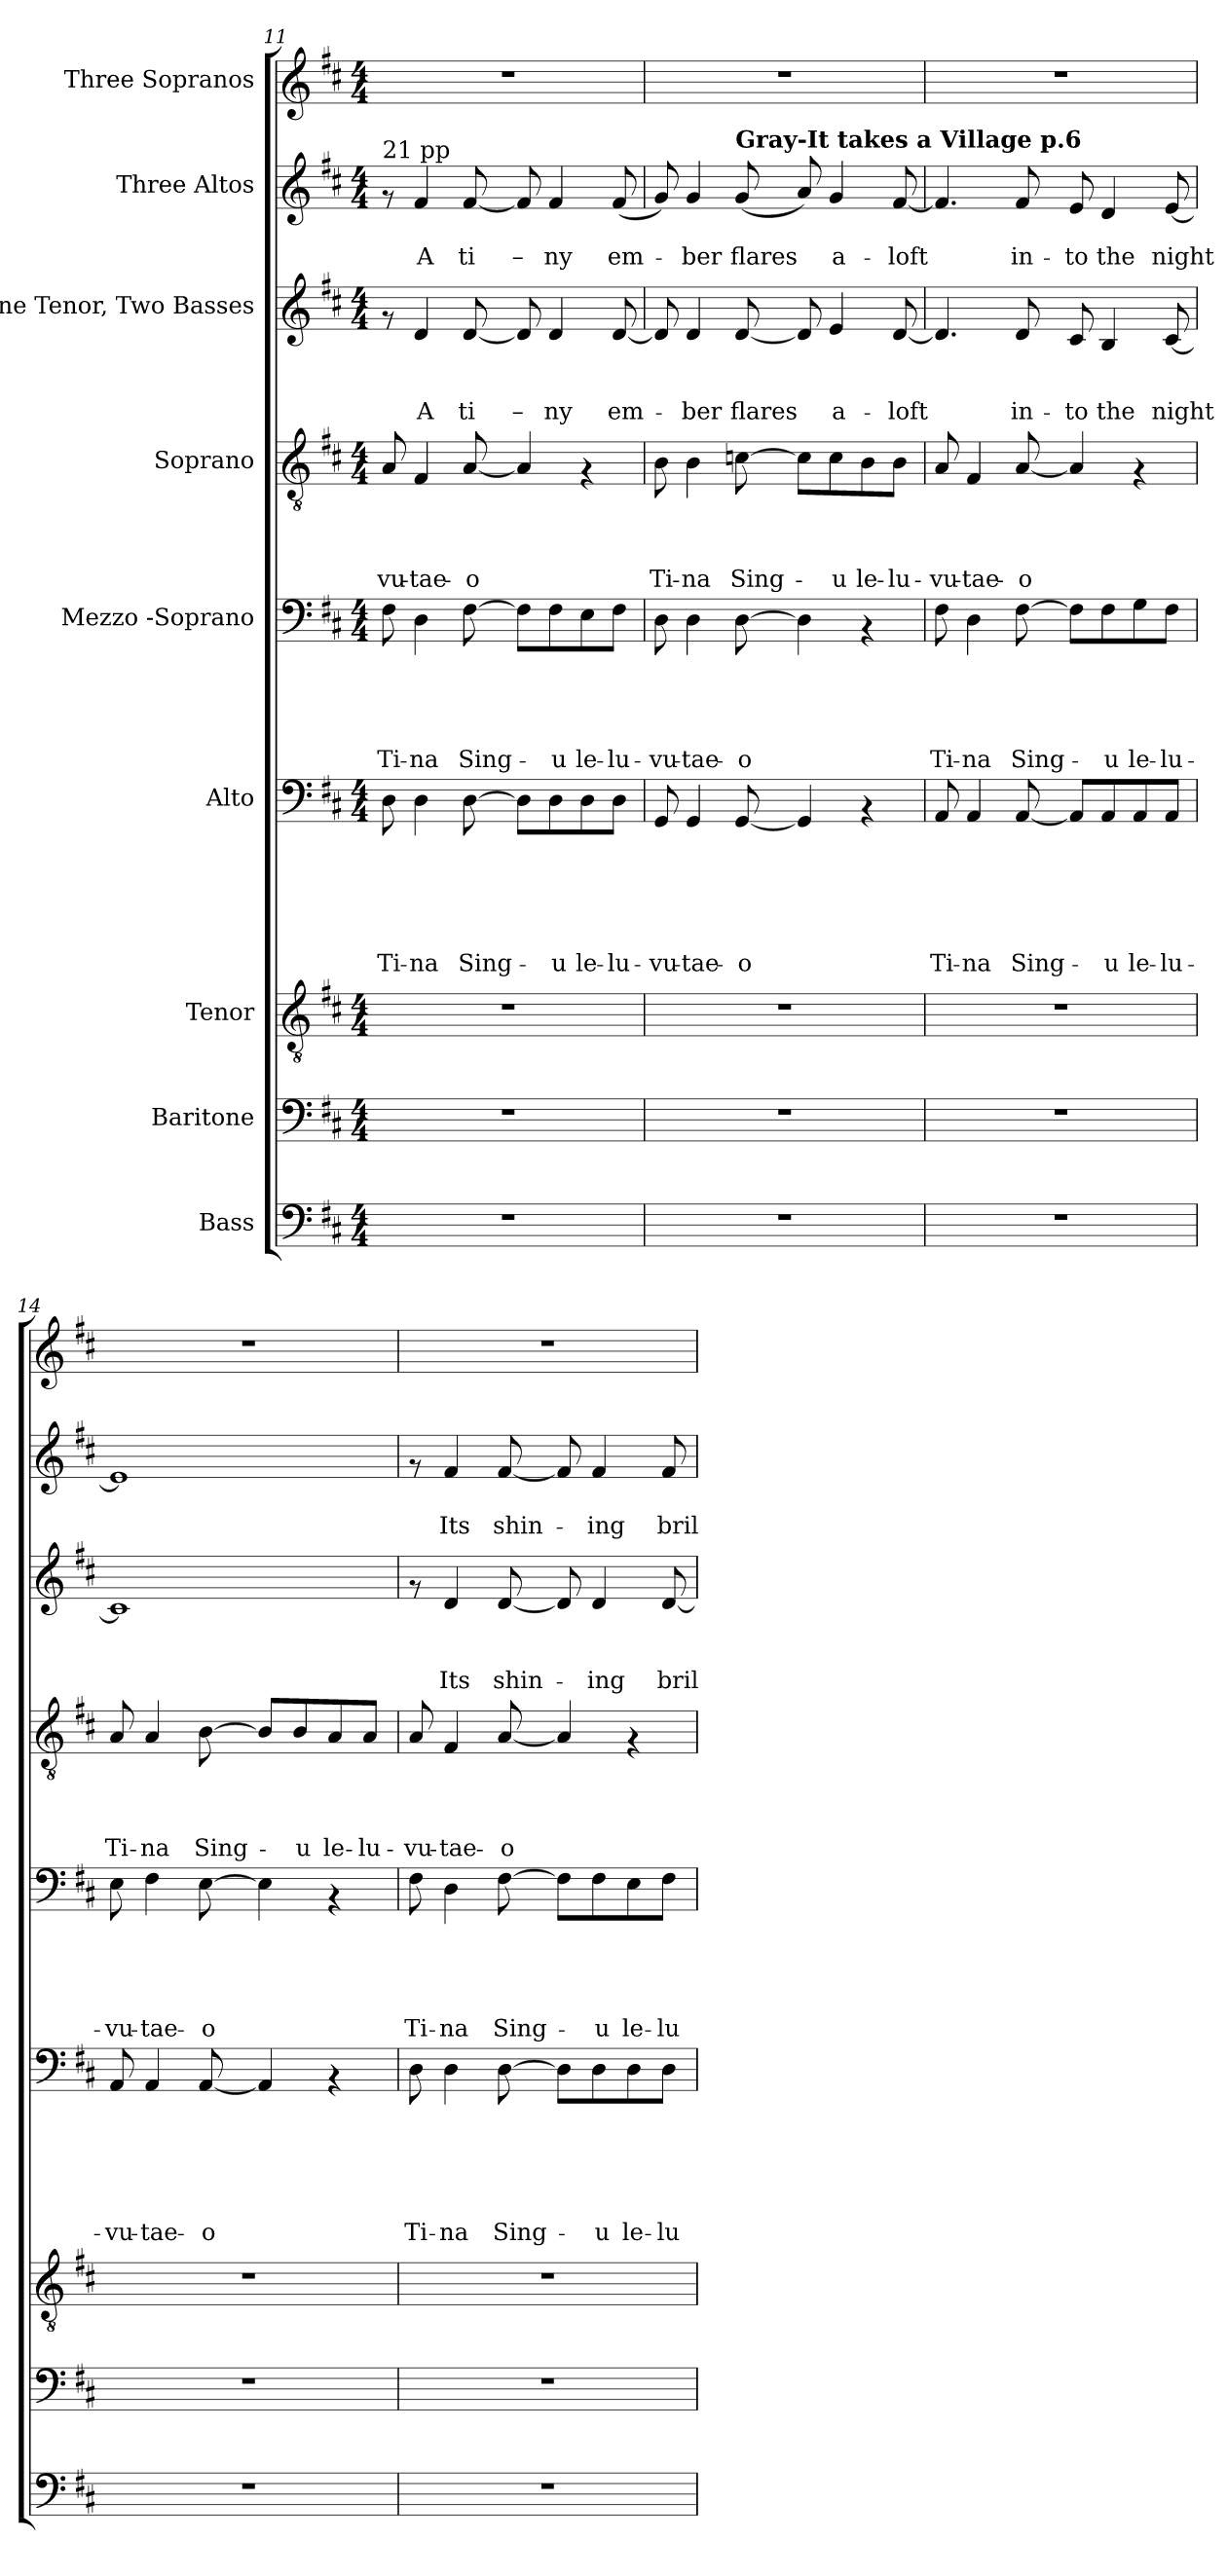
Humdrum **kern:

**kern	**kern	**kern	**kern	**text	**text	**text	**text	**text	**text	**kern	**text	**text	**text	**text	**text	**kern	**text	**text	**text	**text	**kern	**text	**text	**text	**kern	**text	**text	**dynam	**kern
*part9	*part8	*part7	*part6	*part6	*part6	*part6	*part6	*part6	*part6	*part5	*part5	*part5	*part5	*part5	*part5	*part4	*part4	*part4	*part4	*part4	*part3	*part3	*part3	*part3	*part2	*part2	*part2	*part2	*part1
*staff9	*staff8	*staff7	*staff6	*staff6	*staff6	*staff6	*staff6	*staff6	*staff6	*staff5	*staff5	*staff5	*staff5	*staff5	*staff5	*staff4	*staff4	*staff4	*staff4	*staff4	*staff3	*staff3	*staff3	*staff3	*staff2	*staff2	*staff2	*staff2	*staff1
*I"Bass	*I"Baritone	*I"Tenor	*I"Alto	*	*	*	*	*	*	*I"Mezzo -Soprano	*	*	*	*	*	*I"Soprano	*	*	*	*	*I"One Tenor, Two Basses	*	*	*	*I"Three Altos	*	*	*	*I"Three Sopranos
!!LO:PB:g=z
*clefF4	*clefF4	*clefGv2	*clefF4	*	*	*	*	*	*	*clefF4	*	*	*	*	*	*clefGv2	*	*	*	*	*clefG2	*	*	*	*clefG2	*	*	*	*clefG2
*k[f#c#]	*k[f#c#]	*k[f#c#]	*k[f#c#]	*	*	*	*	*	*	*k[f#c#]	*	*	*	*	*	*k[f#c#]	*	*	*	*	*k[f#c#]	*	*	*	*k[f#c#]	*	*	*	*k[f#c#]
*D:	*D:	*D:	*D:	*	*	*	*	*	*	*D:	*	*	*	*	*	*D:	*	*	*	*	*D:	*	*	*	*D:	*	*	*	*D:
*M4/4	*M4/4	*M4/4	*M4/4	*	*	*	*	*	*	*M4/4	*	*	*	*	*	*M4/4	*	*	*	*	*M4/4	*	*	*	*M4/4	*	*	*	*M4/4
=11	=11	=11	=11	=11	=11	=11	=11	=11	=11	=11	=11	=11	=11	=11	=11	=11	=11	=11	=11	=11	=11	=11	=11	=11	=11	=11	=11	=11	=11
!	!	!	!	!	!	!	!	!	!	!	!	!	!	!	!	!	!	!	!	!	!	!	!	!	!LO:TX:a:t=21 pp	!	!	!	!
!	!	!	!	!	!	!	!	!	!LO:LY:b	!	!	!	!	!	!LO:LY:b	!	!	!	!	!LO:LY:b	!	!	!	!	!	!	!	!LO:DY:a	!
!	!	!	!	!	!	!	!	!	!	!	!	!	!	!	!	!	!	!	!	!	!	!	!	!	!	!	!	!LO:DY:n=1:b	!
1r	1r	1r	8D\	.	.	.	.	.	Ti-	8F#\	.	.	.	.	Ti-	8A/	.	.	.	-vu-	8rf	.	.	.	8rf	.	.	mf mf	1r
!	!	!	!	!	!	!	!	!	!LO:LY:b	!	!	!	!	!	!LO:LY:b	!	!	!	!	!LO:LY:b	!	!	!	!LO:LY:b	!	!	!LO:LY:b	!	!
.	.	.	4D\	.	.	.	.	.	-na	4D\	.	.	.	.	-na	4F#/	.	.	.	-tae-	4d/	.	.	A	4f#/	.	A	.	.
!	!	!	!	!	!	!	!	!	!LO:LY:b	!	!	!	!	!	!LO:LY:b	!	!	!	!	!LO:LY:b	!	!	!	!LO:LY:b	!	!	!LO:LY:b	!	!
.	.	.	[>8D\	.	.	.	.	.	Sing-	[>8F#\	.	.	.	.	Sing-	[<8A/	.	.	.	-o	[<8d/	.	.	ti	[<8f#/	.	ti	.	.
!	!	!	!	!	!	!	!	!	!	!	!	!	!	!	!	!	!	!	!	!	!	!	!	!LO:LY:b	!	!	!LO:LY:b	!	!
.	.	.	8D\L]	.	.	.	.	.	.	8F#\L]	.	.	.	.	.	4A/]	.	.	.	.	8d/]	.	.	–	8f#/]	.	–	.	.
!	!	!	!	!	!	!	!	!	!LO:LY:b	!	!	!	!	!	!LO:LY:b	!	!	!	!	!	!	!	!	!LO:LY:b	!	!	!LO:LY:b	!	!
.	.	.	8D\	.	.	.	.	.	-u	8F#\	.	.	.	.	-u	.	.	.	.	.	4d/	.	.	ny	4f#/	.	ny	.	.
!	!	!	!	!	!	!	!	!	!LO:LY:b	!	!	!	!	!	!LO:LY:b	!	!	!	!	!	!	!	!	!	!	!	!	!	!
.	.	.	8D\	.	.	.	.	.	le-	8E\	.	.	.	.	le-	4rF	.	.	.	.	.	.	.	.	.	.	.	.	.
!	!	!	!	!	!	!	!	!	!LO:LY:b	!	!	!	!	!	!LO:LY:b	!	!	!	!	!	!	!	!	!LO:LY:b	!	!	!LO:LY:b	!	!
.	.	.	8D\J	.	.	.	.	.	-lu-	8F#\J	.	.	.	.	-lu-	.	.	.	.	.	[<8d/	.	.	em-	(>8f#/	.	em-	.	.
=12	=12	=12	=12	=12	=12	=12	=12	=12	=12	=12	=12	=12	=12	=12	=12	=12	=12	=12	=12	=12	=12	=12	=12	=12	=12	=12	=12	=12	=12
!	!	!	!	!	!	!	!	!	!LO:LY:b	!	!	!	!	!	!LO:LY:b	!	!	!	!	!LO:LY:b	!	!	!	!	!	!	!	!	!
1r	1r	1r	8GG/	.	.	.	.	.	-vu-	8D\	.	.	.	.	-vu-	8B\	.	.	.	Ti-	8d/]	.	.	.	8g/)	.	.	.	1r
!	!	!	!	!	!	!	!	!	!LO:LY:b	!	!	!	!	!	!LO:LY:b	!	!	!	!	!LO:LY:b	!	!	!	!LO:LY:b	!	!	!LO:LY:b	!	!
.	.	.	4GG/	.	.	.	.	.	-tae-	4D\	.	.	.	.	-tae-	4B\	.	.	.	-na	4d/	.	.	-ber	4g/	.	-ber	.	.
!	!	!	!	!	!	!	!	!	!	!	!	!	!	!	!	!	!	!	!	!	!	!	!	!	!LO:TX:a:B:t=Gray-It takes a Village p.6	!	!	!	!
!	!	!	!	!	!	!	!	!	!LO:LY:b	!	!	!	!	!	!LO:LY:b	!	!	!	!	!LO:LY:b	!	!	!	!LO:LY:b	!	!	!LO:LY:b	!	!
.	.	.	[<8GG/	.	.	.	.	.	-o	[>8D\	.	.	.	.	-o	[>8cn\	.	.	.	Sing-	[<8d/	.	.	flares	(>8g/	.	flares	.	.
.	.	.	4GG/]	.	.	.	.	.	.	4D\]	.	.	.	.	.	8c\L]	.	.	.	.	8d/]	.	.	.	8a/)	.	.	.	.
!	!	!	!	!	!	!	!	!	!	!	!	!	!	!	!	!	!	!	!	!LO:LY:b	!	!	!	!LO:LY:b	!	!	!LO:LY:b	!	!
.	.	.	.	.	.	.	.	.	.	.	.	.	.	.	.	8c\	.	.	.	-u	4e/	.	.	a-	4g/	.	a-	.	.
!	!	!	!	!	!	!	!	!	!	!	!	!	!	!	!	!	!	!	!	!LO:LY:b	!	!	!	!	!	!	!	!	!
.	.	.	4rAA	.	.	.	.	.	.	4rAA	.	.	.	.	.	8B\	.	.	.	le-	.	.	.	.	.	.	.	.	.
!	!	!	!	!	!	!	!	!	!	!	!	!	!	!	!	!	!	!	!	!LO:LY:b	!	!	!	!LO:LY:b	!	!	!LO:LY:b	!	!
.	.	.	.	.	.	.	.	.	.	.	.	.	.	.	.	8B\J	.	.	.	-lu-	[<8d/	.	.	-loft	[<8f#/	.	-loft	.	.
=13	=13	=13	=13	=13	=13	=13	=13	=13	=13	=13	=13	=13	=13	=13	=13	=13	=13	=13	=13	=13	=13	=13	=13	=13	=13	=13	=13	=13	=13
!	!	!	!	!	!	!	!	!	!LO:LY:b	!	!	!	!	!	!LO:LY:b	!	!	!	!	!LO:LY:b	!	!	!	!	!	!	!	!	!
1r	1r	1r	8AA/	.	.	.	.	.	Ti-	8F#\	.	.	.	.	Ti-	8A/	.	.	.	-vu-	4.d/]	.	.	.	4.f#/]	.	.	.	1r
!	!	!	!	!	!	!	!	!	!LO:LY:b	!	!	!	!	!	!LO:LY:b	!	!	!	!	!LO:LY:b	!	!	!	!	!	!	!	!	!
.	.	.	4AA/	.	.	.	.	.	-na	4D\	.	.	.	.	-na	4F#/	.	.	.	-tae-	.	.	.	.	.	.	.	.	.
!	!	!	!	!	!	!	!	!	!LO:LY:b	!	!	!	!	!	!LO:LY:b	!	!	!	!	!LO:LY:b	!	!	!	!LO:LY:b	!	!	!LO:LY:b	!	!
.	.	.	[<8AA/	.	.	.	.	.	Sing-	[>8F#\	.	.	.	.	Sing-	[<8A/	.	.	.	-o	8d/	.	.	in-	8f#/	.	in-	.	.
!	!	!	!	!	!	!	!	!	!	!	!	!	!	!	!	!	!	!	!	!	!	!	!	!LO:LY:b	!	!	!LO:LY:b	!	!
.	.	.	8AA/L]	.	.	.	.	.	.	8F#\L]	.	.	.	.	.	4A/]	.	.	.	.	8c#/	.	.	-to	8e/	.	-to	.	.
!	!	!	!	!	!	!	!	!	!LO:LY:b	!	!	!	!	!	!LO:LY:b	!	!	!	!	!	!	!	!	!LO:LY:b	!	!	!LO:LY:b	!	!
.	.	.	8AA/	.	.	.	.	.	-u	8F#\	.	.	.	.	-u	.	.	.	.	.	4B/	.	.	the	4d/	.	the	.	.
!	!	!	!	!	!	!	!	!	!LO:LY:b	!	!	!	!	!	!LO:LY:b	!	!	!	!	!	!	!	!	!	!	!	!	!	!
.	.	.	8AA/	.	.	.	.	.	le-	8G\	.	.	.	.	le-	4rF	.	.	.	.	.	.	.	.	.	.	.	.	.
!	!	!	!	!	!	!	!	!	!LO:LY:b	!	!	!	!	!	!LO:LY:b	!	!	!	!	!	!	!	!	!LO:LY:b	!	!	!LO:LY:b	!	!
.	.	.	8AA/J	.	.	.	.	.	-lu-	8F#\J	.	.	.	.	-lu-	.	.	.	.	.	[<8c#/	.	.	night	[<8e/	.	night	.	.
=14	=14	=14	=14	=14	=14	=14	=14	=14	=14	=14	=14	=14	=14	=14	=14	=14	=14	=14	=14	=14	=14	=14	=14	=14	=14	=14	=14	=14	=14
!	!	!	!	!	!	!	!	!	!LO:LY:b	!	!	!	!	!	!LO:LY:b	!	!	!	!	!LO:LY:b	!	!	!	!	!	!	!	!	!
1r	1r	1r	8AA/	.	.	.	.	.	-vu-	8E\	.	.	.	.	-vu-	8A/	.	.	.	Ti-	1c#]	.	.	.	1e]	.	.	.	1r
!	!	!	!	!	!	!	!	!	!LO:LY:b	!	!	!	!	!	!LO:LY:b	!	!	!	!	!LO:LY:b	!	!	!	!	!	!	!	!	!
.	.	.	4AA/	.	.	.	.	.	-tae-	4F#\	.	.	.	.	-tae-	4A/	.	.	.	-na	.	.	.	.	.	.	.	.	.
!	!	!	!	!	!	!	!	!	!LO:LY:b	!	!	!	!	!	!LO:LY:b	!	!	!	!	!LO:LY:b	!	!	!	!	!	!	!	!	!
.	.	.	[<8AA/	.	.	.	.	.	-o	[>8E\	.	.	.	.	-o	[>8B\	.	.	.	Sing-	.	.	.	.	.	.	.	.	.
.	.	.	4AA/]	.	.	.	.	.	.	4E\]	.	.	.	.	.	8B/L]	.	.	.	.	.	.	.	.	.	.	.	.	.
!	!	!	!	!	!	!	!	!	!	!	!	!	!	!	!	!	!	!	!	!LO:LY:b	!	!	!	!	!	!	!	!	!
.	.	.	.	.	.	.	.	.	.	.	.	.	.	.	.	8B/	.	.	.	-u	.	.	.	.	.	.	.	.	.
!	!	!	!	!	!	!	!	!	!	!	!	!	!	!	!	!	!	!	!	!LO:LY:b	!	!	!	!	!	!	!	!	!
.	.	.	4rAA	.	.	.	.	.	.	4rAA	.	.	.	.	.	8A/	.	.	.	le-	.	.	.	.	.	.	.	.	.
!	!	!	!	!	!	!	!	!	!	!	!	!	!	!	!	!	!	!	!	!LO:LY:b	!	!	!	!	!	!	!	!	!
.	.	.	.	.	.	.	.	.	.	.	.	.	.	.	.	8A/J	.	.	.	-lu-	.	.	.	.	.	.	.	.	.
!!LO:LB:g=z
=15	=15	=15	=15	=15	=15	=15	=15	=15	=15	=15	=15	=15	=15	=15	=15	=15	=15	=15	=15	=15	=15	=15	=15	=15	=15	=15	=15	=15	=15
!	!	!	!	!	!	!	!	!	!LO:LY:b	!	!	!	!	!	!LO:LY:b	!	!	!	!	!LO:LY:b	!	!	!	!	!	!	!	!	!
1r	1r	1r	8D\	.	.	.	.	.	Ti-	8F#\	.	.	.	.	Ti-	8A/	.	.	.	-vu-	8rf	.	.	.	8rf	.	.	.	1r
!	!	!	!	!	!	!	!	!	!LO:LY:b	!	!	!	!	!	!LO:LY:b	!	!	!	!	!LO:LY:b	!	!	!	!LO:LY:b	!	!	!LO:LY:b	!	!
.	.	.	4D\	.	.	.	.	.	-na	4D\	.	.	.	.	-na	4F#/	.	.	.	-tae-	4d/	.	.	Its	4f#/	.	Its	.	.
!	!	!	!	!	!	!	!	!	!LO:LY:b	!	!	!	!	!	!LO:LY:b	!	!	!	!	!LO:LY:b	!	!	!	!LO:LY:b	!	!	!LO:LY:b	!	!
.	.	.	[>8D\	.	.	.	.	.	Sing-	[>8F#\	.	.	.	.	Sing-	[<8A/	.	.	.	-o	[<8d/	.	.	shin-	[<8f#/	.	shin-	.	.
.	.	.	8D\L]	.	.	.	.	.	.	8F#\L]	.	.	.	.	.	4A/]	.	.	.	.	8d/]	.	.	.	8f#/]	.	.	.	.
!	!	!	!	!	!	!	!	!	!LO:LY:b	!	!	!	!	!	!LO:LY:b	!	!	!	!	!	!	!	!	!LO:LY:b	!	!	!LO:LY:b	!	!
.	.	.	8D\	.	.	.	.	.	-u	8F#\	.	.	.	.	-u	.	.	.	.	.	4d/	.	.	-ing	4f#/	.	-ing	.	.
!	!	!	!	!	!	!	!	!	!LO:LY:b	!	!	!	!	!	!LO:LY:b	!	!	!	!	!	!	!	!	!	!	!	!	!	!
.	.	.	8D\	.	.	.	.	.	le-	8E\	.	.	.	.	le-	4rF	.	.	.	.	.	.	.	.	.	.	.	.	.
!	!	!	!	!	!	!	!	!	!LO:LY:b	!	!	!	!	!	!LO:LY:b	!	!	!	!	!	!	!	!	!LO:LY:b	!	!	!LO:LY:b	!	!
.	.	.	8D\J	.	.	.	.	.	-lu-	8F#\J	.	.	.	.	-lu-	.	.	.	.	.	[<8d/	.	.	bril-	8f#/	.	bril-	.	.
=	=	=	=	=	=	=	=	=	=	=	=	=	=	=	=	=	=	=	=	=	=	=	=	=	=	=	=	=	=
*-	*-	*-	*-	*-	*-	*-	*-	*-	*-	*-	*-	*-	*-	*-	*-	*-	*-	*-	*-	*-	*-	*-	*-	*-	*-	*-	*-	*-	*-
